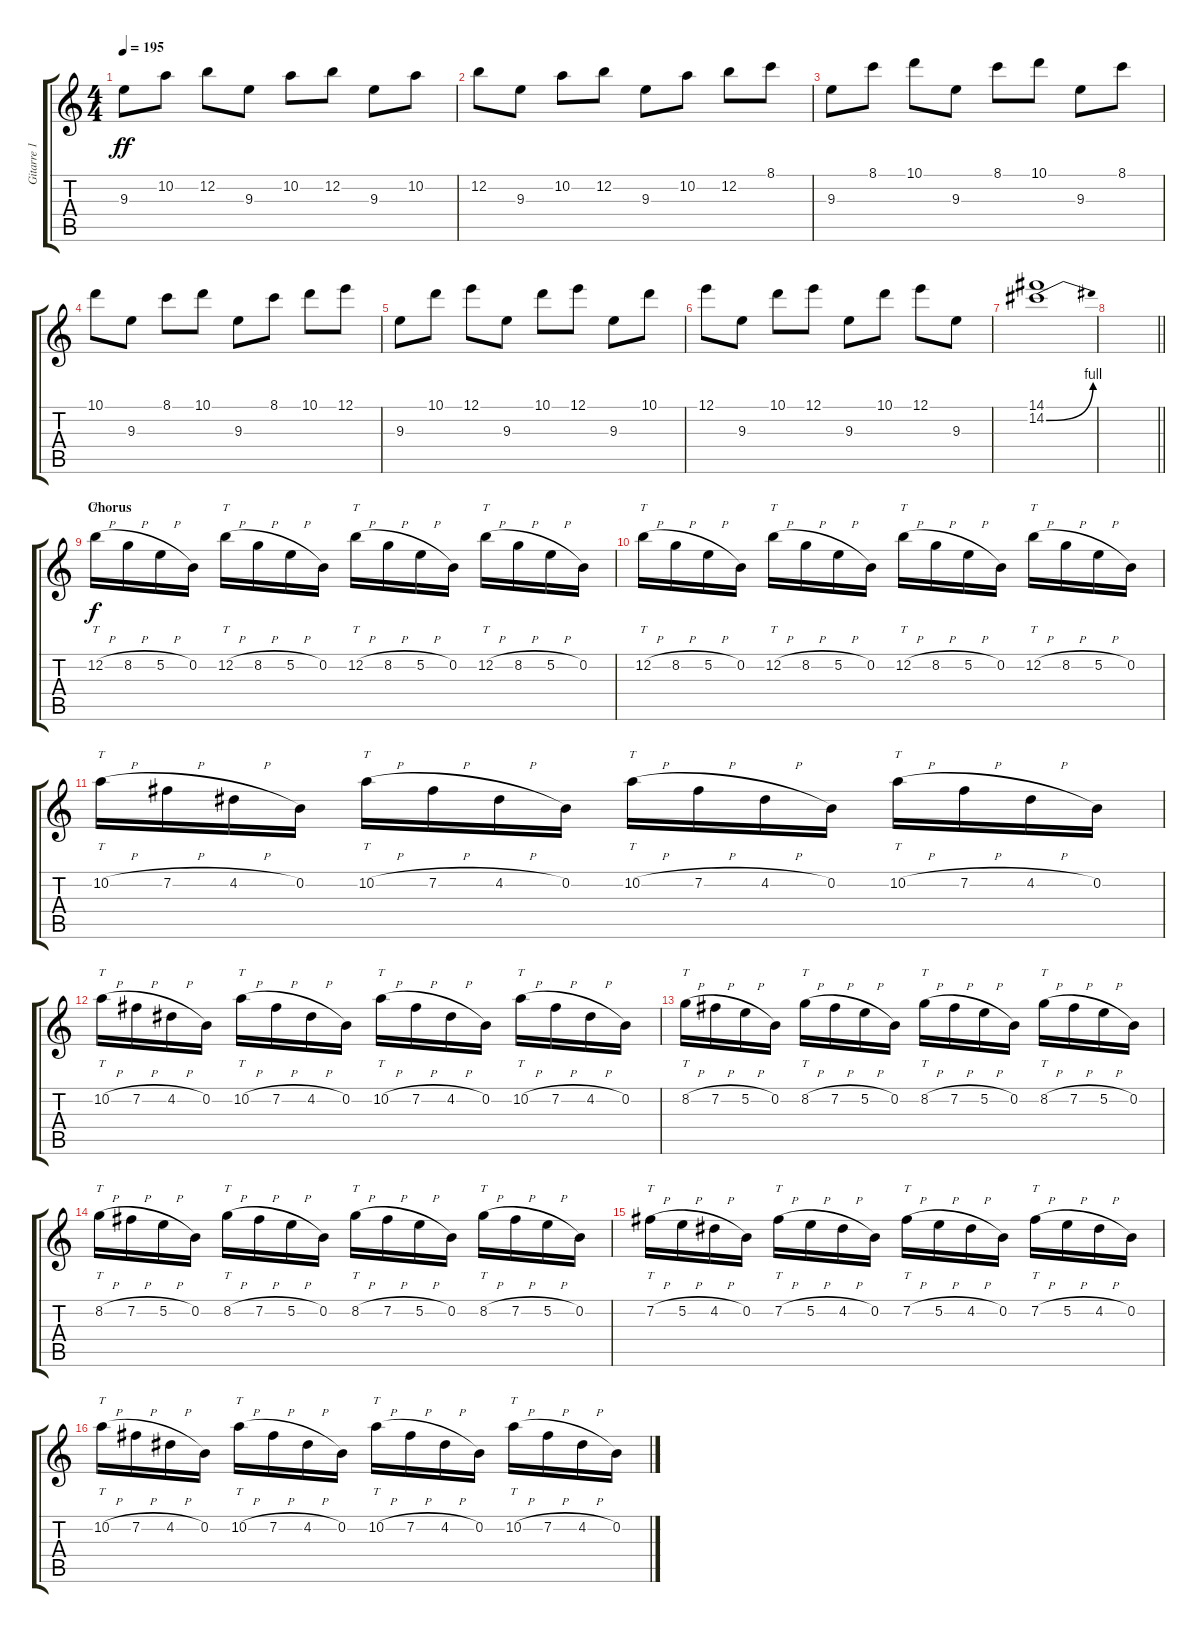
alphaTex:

\track ("Gitarre 1" "Gitarre 1") {instrument distortionguitar}
\staff {score tabs}
\tuning (E4 B3 G3 D3 A2 E2) {hide}
\ts (4 4)
\tempo 195
\clef g2
\ks c
9.3.8{dy ff balance 4} 10.2.8 12.2.8 9.3.8 10.2.8 12.2.8 9.3.8 10.2.8 |
12.2.8 9.3.8 10.2.8 12.2.8 9.3.8 10.2.8 12.2.8 8.1.8 |
9.3.8 8.1.8 10.1.8 9.3.8 8.1.8 10.1.8 9.3.8 8.1.8 |
10.1.8 9.3.8 8.1.8 10.1.8 9.3.8 8.1.8 10.1.8 12.1.8 |
9.3.8 10.1.8 12.1.8 9.3.8 10.1.8 12.1.8 9.3.8 10.1.8 |
12.1.8 9.3.8 10.1.8 12.1.8 9.3.8 10.1.8 12.1.8 9.3.8 |
(14.1 14.2{be (bend 0 0 60 4)}).1{volume 13 balance 8} |
\barLineRight lightlight
|
\section ("" "Chorus")
12.2{h}.16{tt dy f volume 8} 8.2{h}.16 5.2{h}.16 0.2.16 12.2{h}.16{tt} 8.2{h}.16 5.2{h}.16 0.2.16 12.2{h}.16{tt} 8.2{h}.16 5.2{h}.16 0.2.16 12.2{h}.16{tt} 8.2{h}.16 5.2{h}.16 0.2.16 |
12.2{h}.16{tt} 8.2{h}.16 5.2{h}.16 0.2.16 12.2{h}.16{tt} 8.2{h}.16 5.2{h}.16 0.2.16 12.2{h}.16{tt} 8.2{h}.16 5.2{h}.16 0.2.16 12.2{h}.16{tt} 8.2{h}.16 5.2{h}.16 0.2.16 |
10.2{h}.16{tt} 7.2{h}.16 4.2{h}.16 0.2.16 10.2{h}.16{tt} 7.2{h}.16 4.2{h}.16 0.2.16 10.2{h}.16{tt} 7.2{h}.16 4.2{h}.16 0.2.16 10.2{h}.16{tt} 7.2{h}.16 4.2{h}.16 0.2.16 |
10.2{h}.16{tt} 7.2{h}.16 4.2{h}.16 0.2.16 10.2{h}.16{tt} 7.2{h}.16 4.2{h}.16 0.2.16 10.2{h}.16{tt} 7.2{h}.16 4.2{h}.16 0.2.16 10.2{h}.16{tt} 7.2{h}.16 4.2{h}.16 0.2.16 |
8.2{h}.16{tt} 7.2{h}.16 5.2{h}.16 0.2.16 8.2{h}.16{tt} 7.2{h}.16 5.2{h}.16 0.2.16 8.2{h}.16{tt} 7.2{h}.16 5.2{h}.16 0.2.16 8.2{h}.16{tt} 7.2{h}.16 5.2{h}.16 0.2.16 |
8.2{h}.16{tt} 7.2{h}.16 5.2{h}.16 0.2.16 8.2{h}.16{tt} 7.2{h}.16 5.2{h}.16 0.2.16 8.2{h}.16{tt} 7.2{h}.16 5.2{h}.16 0.2.16 8.2{h}.16{tt} 7.2{h}.16 5.2{h}.16 0.2.16 |
7.2{h}.16{tt} 5.2{h}.16 4.2{h}.16 0.2.16 7.2{h}.16{tt} 5.2{h}.16 4.2{h}.16 0.2.16 7.2{h}.16{tt} 5.2{h}.16 4.2{h}.16 0.2.16 7.2{h}.16{tt} 5.2{h}.16 4.2{h}.16 0.2.16 |
10.2{h}.16{tt} 7.2{h}.16 4.2{h}.16 0.2.16 10.2{h}.16{tt} 7.2{h}.16 4.2{h}.16 0.2.16 10.2{h}.16{tt} 7.2{h}.16 4.2{h}.16 0.2.16 10.2{h}.16{tt} 7.2{h}.16 4.2{h}.16 0.2.16
